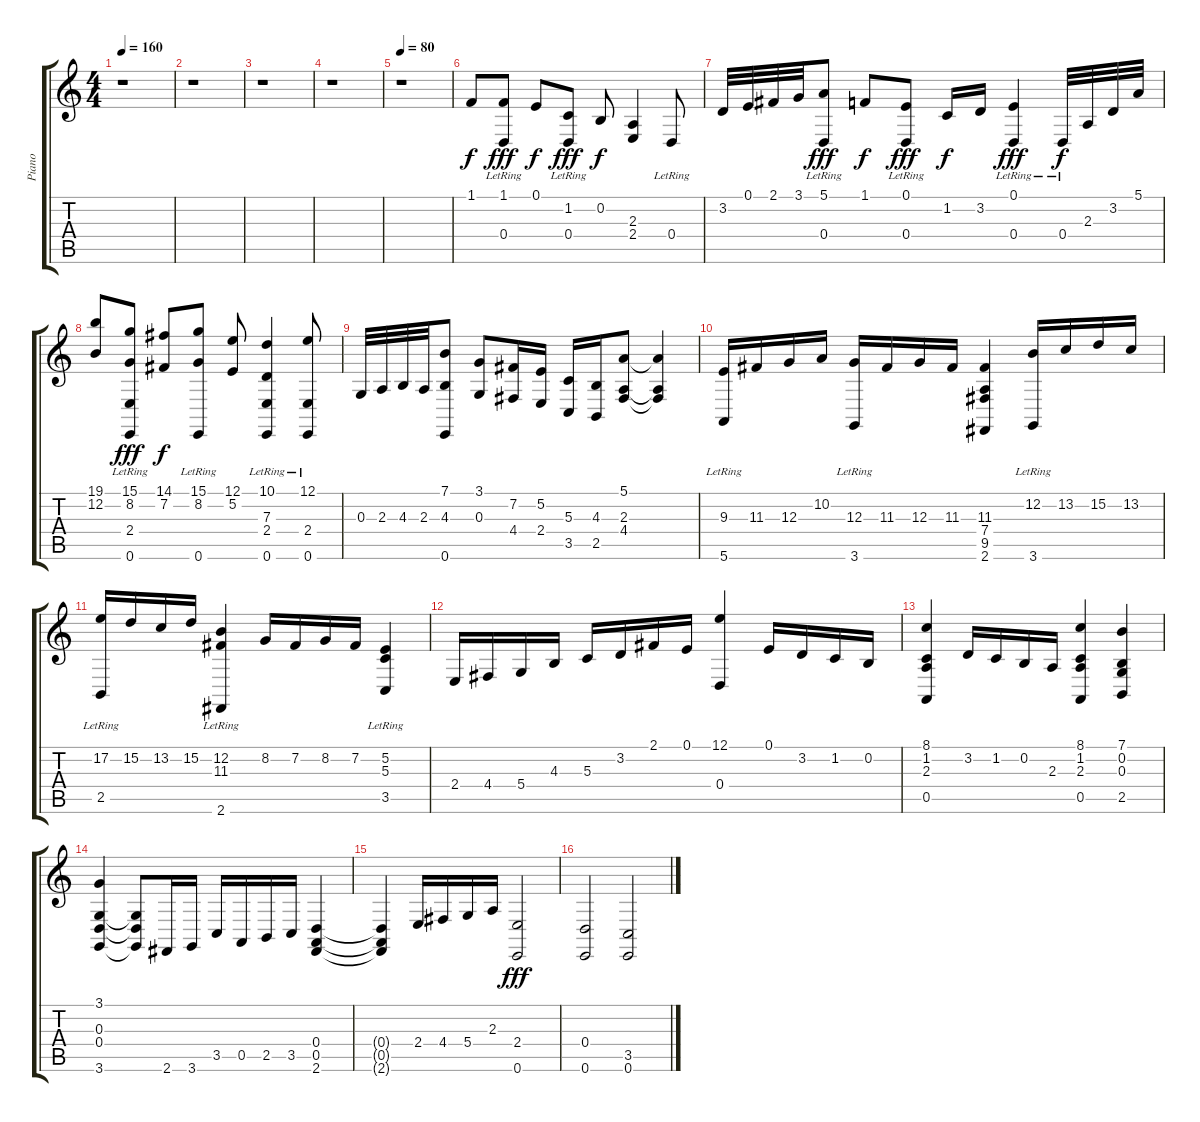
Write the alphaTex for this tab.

\track ("Piano" "Piano") {instrument acousticgrandpiano}
\staff {score tabs}
\tuning (E4 B3 G3 D3 A2 E2) {hide}
\ts (4 4)
\tempo 160
\clef g2
\ks c
r.1{dy f} |
r.1 |
r.1 |
r.1 |
\tempo 80
r.1 |
1.1.8{volume 16} (1.1 0.4{lr}).8{dy fff} 0.1.8{dy f} (1.2 0.4{lr}).8{dy fff} 0.2.8{dy f} (2.3 2.4).4 0.4{lr}.8 |
3.2.32 0.1.32 2.1.32 3.1.32 (5.1 0.4{lr}).8{dy fff} 1.1.8{dy f} (0.1 0.4{lr}).8{dy fff} 1.2.16{dy f} 3.2.16 (0.1 0.4{lr}).4{dy fff} 0.4{lr}.32{dy f} 2.3.32 3.2.32 5.1.32 |
(19.1 12.2).8 (15.1 8.2 2.4{lr} 0.6{lr}).8{dy fff} (14.1 7.2).8{dy f} (15.1 8.2 0.6{lr}).8 (12.1 5.2).8 (10.1 7.3 2.4{lr} 0.6{lr}).4 (12.1 2.4{lr} 0.6{lr}).8 |
0.3.32 2.3.32 4.3.32 2.3.32 (7.1 4.3 0.6).8 (3.1 0.3).8 (7.2 4.4).16 (5.2 2.4).16 (5.3 3.5).16 (4.3 2.5).16 (5.1 2.3 4.4).8 (5.1{t} 2.3{t} 4.4{t}).4 |
(9.3 5.6{lr}).16 11.3.16 12.3.16 10.2.16 (12.3 3.6{lr}).16 11.3.16 12.3.16 11.3.16 (11.3 7.4 9.5 2.6).4 (12.2 3.6{lr}).16 13.2.16 15.2.16 13.2.16 |
(17.2 2.5{lr}).16 15.2.16 13.2.16 15.2.16 (12.2 11.3 2.6{lr}).4 8.2.16 7.2.16 8.2.16 7.2.16 (5.2 5.3 3.5{lr}).4 |
2.4.16 4.4.16 5.4.16 4.3.16 5.3.16 3.2.16 2.1.16 0.1.16 (12.1 0.4).4 0.1.16 3.2.16 1.2.16 0.2.16 |
(8.1 1.2 2.3 0.5).4 3.2.16 1.2.16 0.2.16 2.3.16 (8.1 1.2 2.3 0.5).4 (7.1 0.2 0.3 2.5).4 |
(3.1 0.3 0.4 3.6).4 (0.3{t} 0.4{t} 3.6{t}).8 2.6.16 3.6.16 3.5.16 0.5.16 2.5.16 3.5.16 (0.4 0.5 2.6).4 |
(0.4{t} 0.5{t} 2.6{t}).4 2.4.16 4.4.16 5.4.16 2.3.16 (2.4 0.6).2{dy fff} |
(0.4 0.6).2 (3.5 0.6).2
